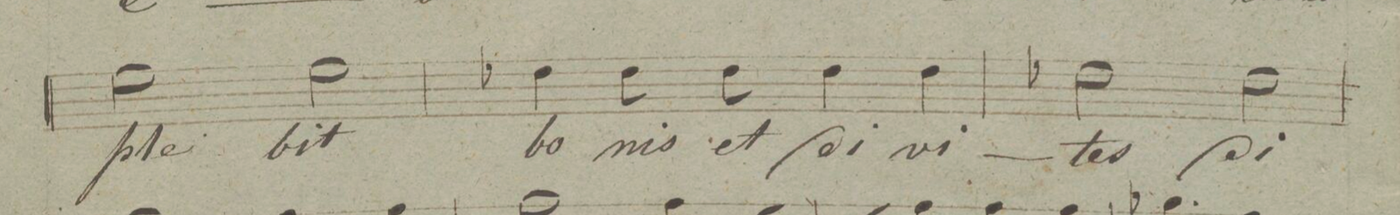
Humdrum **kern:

**kern	**text	**dynam
*I"Alto.	*	*
*clefC3	*	*
*k[]	*	*
*met(c|)	*	*
*M2/2	*	*
2f\	ple-	.
2f\	-bit	.
=87	=87	=87
4e-X\	bo-	.
8e-\	-nis	.
8e-\	et	.
4e-\	di-	.
4e-\	-vi-	.
=88	=88	=88
2e-X\	-tes	.
2e-\	di-	.
=89	=89	=89
*-	*-	*-
